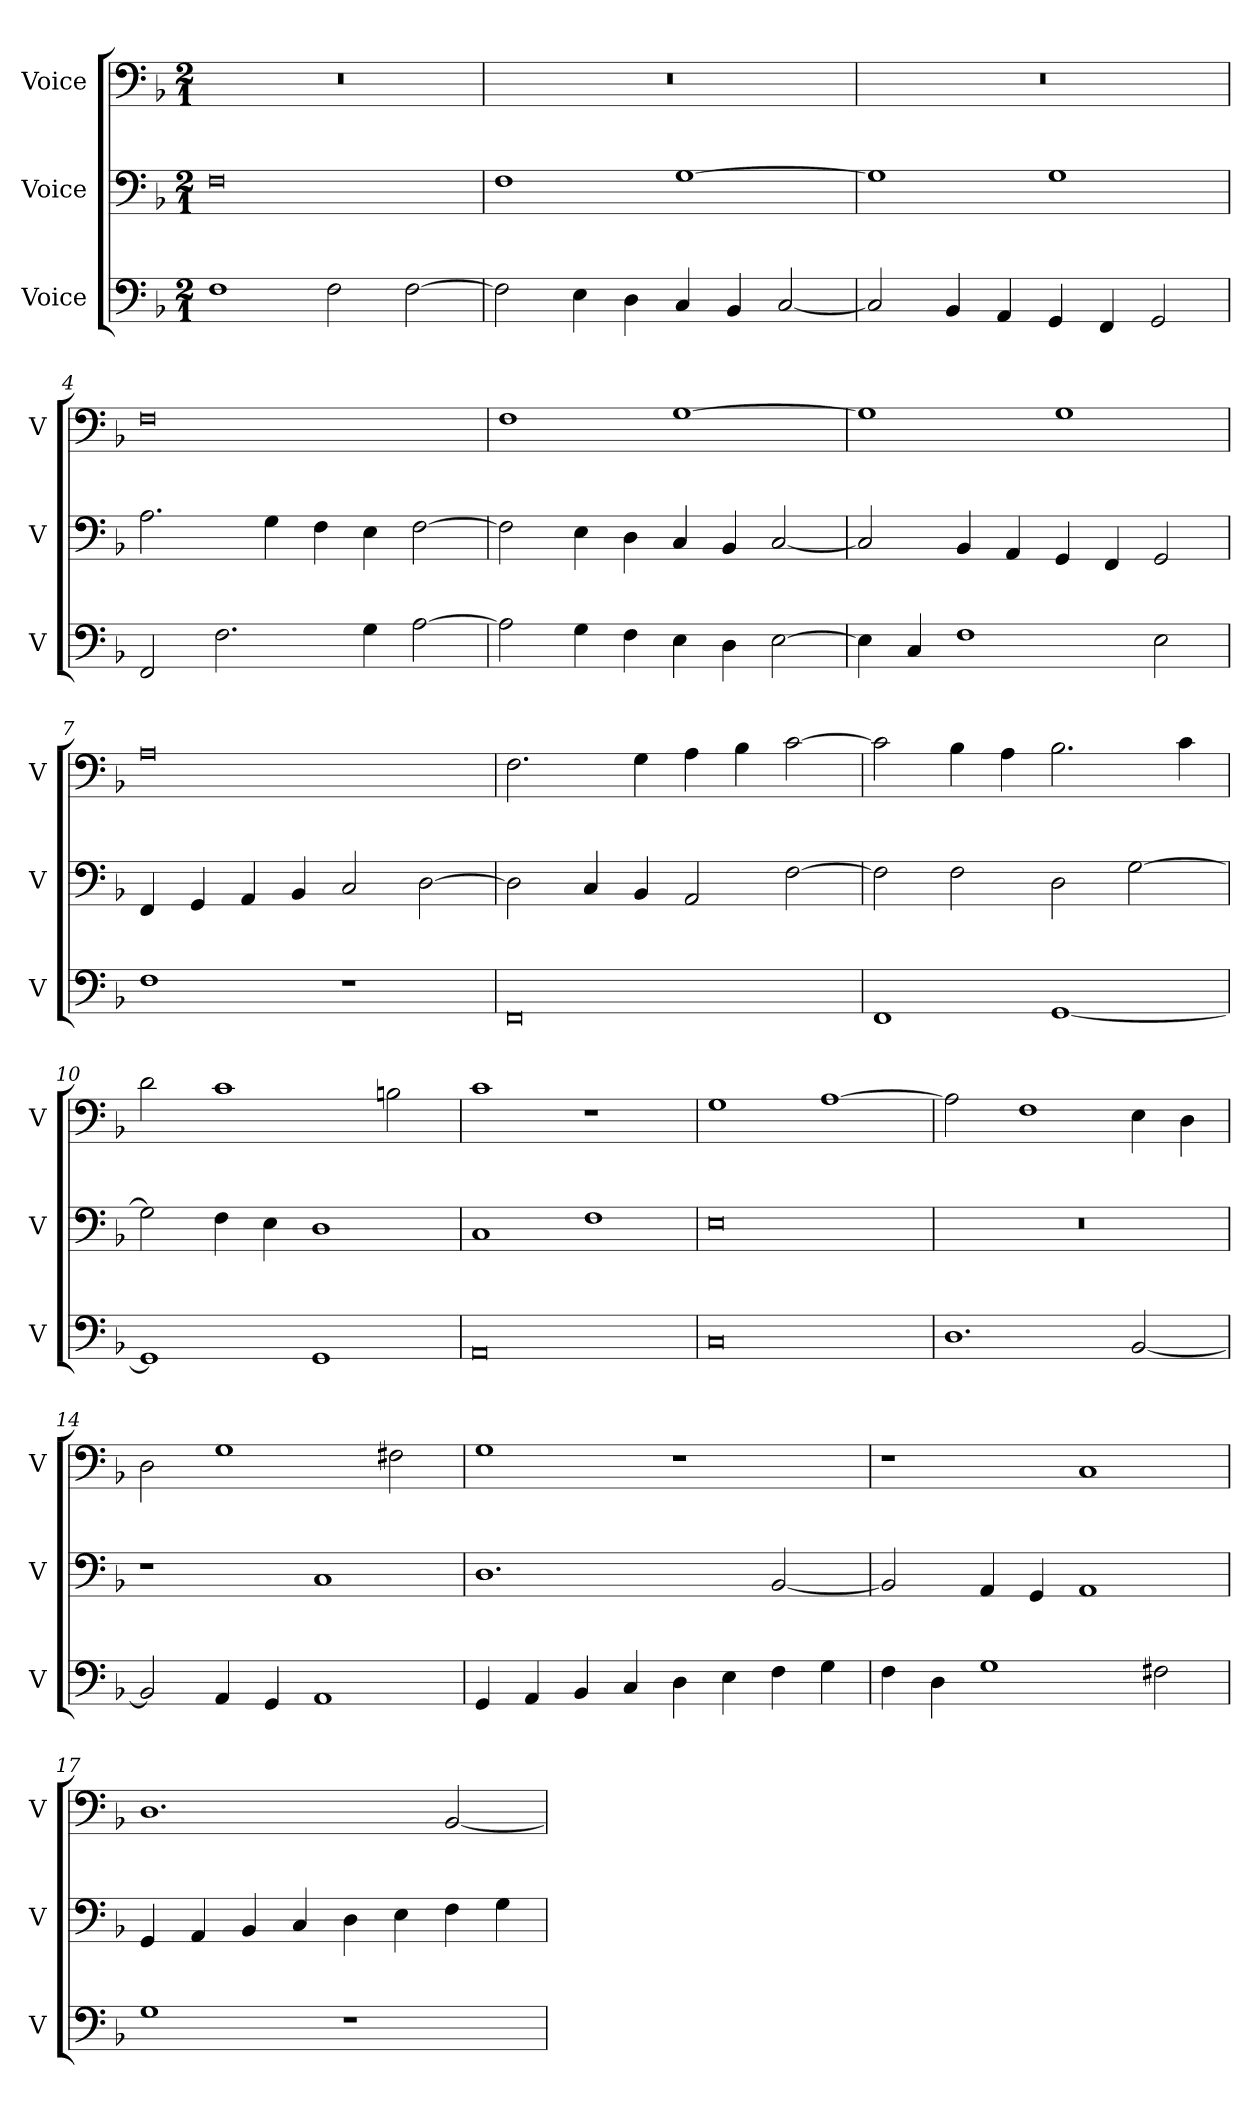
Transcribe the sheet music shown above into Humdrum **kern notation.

**kern	**kern	**kern
*part3	*part2	*part1
*staff3	*staff2	*staff1
*I"Voice	*I"Voice	*I"Voice
*I'V	*I'V	*I'V
*clefF4	*clefF4	*clefF4
*k[b-]	*k[b-]	*k[b-]
*M2/1	*M2/1	*M2/1
=1	=1	=1
1F	0F	0r
2F\	.	.
[2F\	.	.
=2	=2	=2
2F\]	1F	0r
4E\	.	.
4D\	.	.
4C/	[1G	.
4BB-/	.	.
[2C/	.	.
=3	=3	=3
2C/]	1G]	0r
4BB-/	.	.
4AA/	.	.
4GG/	1G	.
4FF/	.	.
2GG/	.	.
!!LO:LB:g=z
=4	=4	=4
2FF/	2.A\	0F
2.F\	.	.
.	4G\	.
.	4F\	.
4G\	4E\	.
[2A\	[2F\	.
=5	=5	=5
2A\]	2F\]	1F
4G\	4E\	.
4F\	4D\	.
4E\	4C/	[1G
4D\	4BB-/	.
[2E\	[2C/	.
=6	=6	=6
4E\]	2C/]	1G]
4C/	.	.
1F	4BB-/	.
.	4AA/	.
.	4GG/	1G
.	4FF/	.
2E\	2GG/	.
!!LO:LB:g=z
=7	=7	=7
1F	4FF/	0A
.	4GG/	.
.	4AA/	.
.	4BB-/	.
1r	2C/	.
.	[2D\	.
=8	=8	=8
0FF	2D\]	2.F\
.	4C/	.
.	4BB-/	4G\
.	2AA/	4A\
.	.	4B-\
.	[2F\	[2c\
=9	=9	=9
1FF	2F\]	2c\]
.	2F\	4B-\
.	.	4A\
[1GG	2D\	2.B-\
.	[2G\	.
.	.	4c\
!!LO:LB:g=z
=10	=10	=10
1GG]	2G\]	2d\
.	4F\	1c
.	4E\	.
1GG	1D	.
.	.	2Bn\
=11	=11	=11
0AA	1C	1c
.	1F	1r
=12	=12	=12
0C	0E	1G
.	.	[1A
=13	=13	=13
1.D	0r	2A\]
.	.	1F
[2BB-/	.	4E\
.	.	4D\
!!LO:PB:g=z
=14	=14	=14
2BB-/]	1r	2D\
4AA/	.	1G
4GG/	.	.
1AA	1C	.
.	.	2F#X\
=15	=15	=15
4GG/	1.D	1G
4AA/	.	.
4BB-/	.	.
4C/	.	.
4D\	.	1r
4E\	.	.
4F\	[2BB-/	.
4G\	.	.
=16	=16	=16
4F\	2BB-/]	1r
4D\	.	.
1G	4AA/	.
.	4GG/	.
.	1AA	1C
2F#X\	.	.
!!LO:LB:g=z
=17	=17	=17
1G	4GG/	1.D
.	4AA/	.
.	4BB-/	.
.	4C/	.
1r	4D\	.
.	4E\	.
.	4F\	[2BB-/
.	4G\	.
=	=	=
*-	*-	*-
